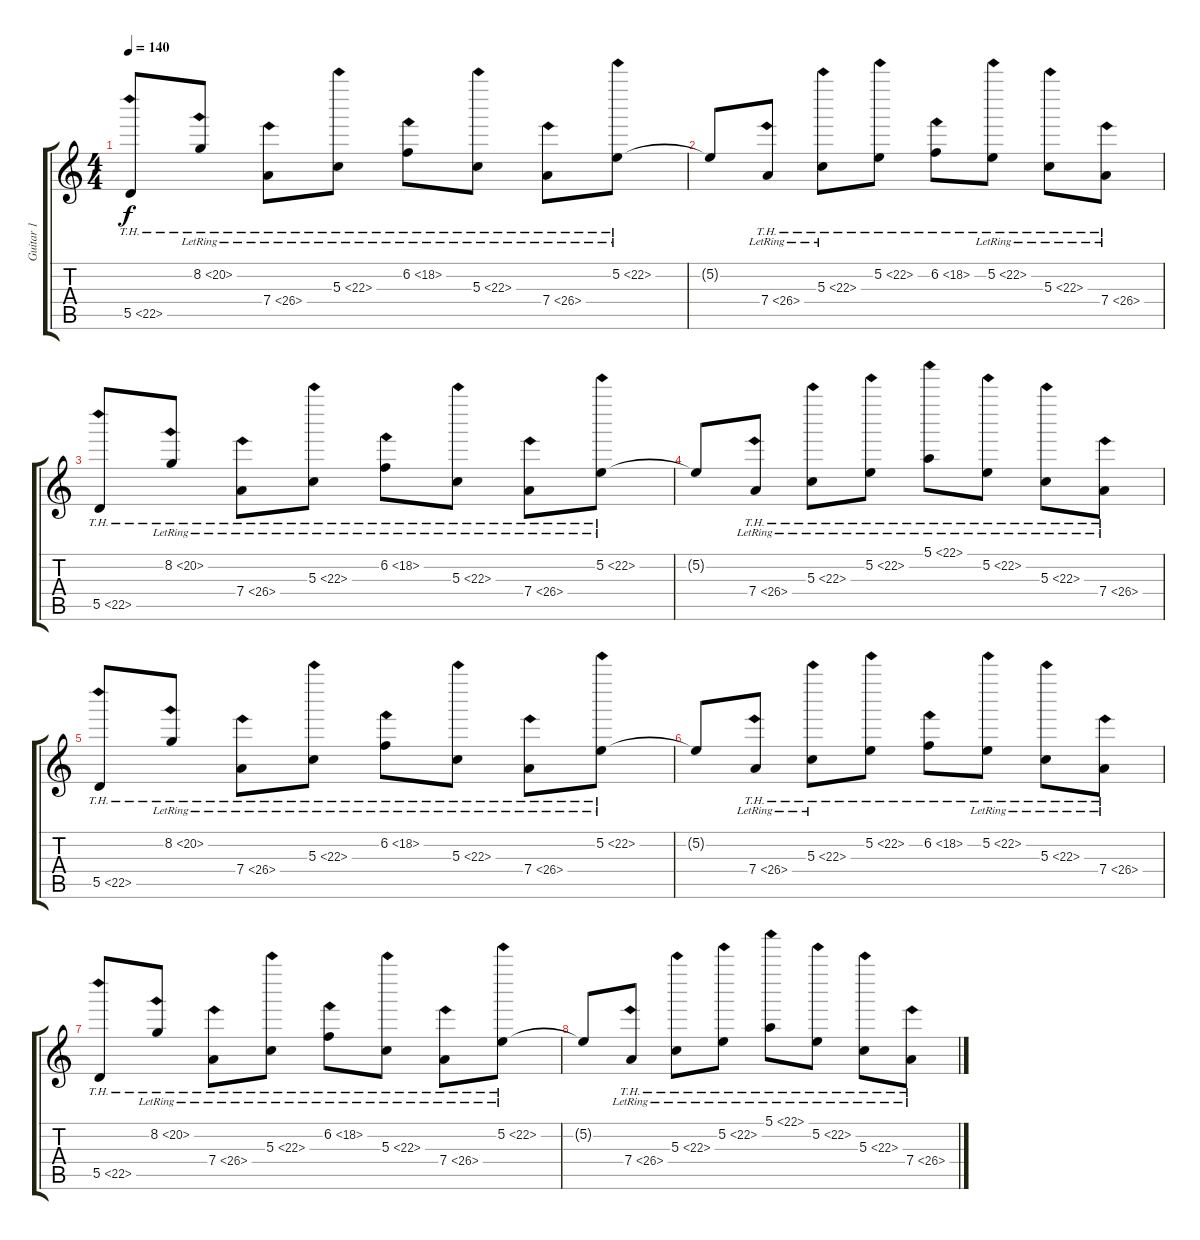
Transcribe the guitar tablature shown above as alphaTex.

\track ("Guitar 1" "Guitar 1") {instrument electricguitarclean}
\staff {score tabs}
\tuning (E4 B3 G3 D3 A2 D2) {hide}
\ts (4 4)
\tempo 140
\clef g2
\ks c
5.5{th 17}.8{dy f instrument glockenspiel} 8.2{th 12 lr}.8 7.4{th 19 lr}.8 5.3{th 17 lr}.8 6.2{th 12 lr}.8 5.3{th 17 lr}.8 7.4{th 19 lr}.8 5.2{th 17 lr}.8 |
5.2{t}.8 7.4{th 19 lr}.8 5.3{th 17 lr}.8 5.2{th 17}.8 6.2{th 12}.8 5.2{th 17 lr}.8 5.3{th 17 lr}.8 7.4{th 19 lr}.8 |
5.5{th 17}.8 8.2{th 12 lr}.8 7.4{th 19 lr}.8 5.3{th 17 lr}.8 6.2{th 12 lr}.8 5.3{th 17 lr}.8 7.4{th 19 lr}.8 5.2{th 17 lr}.8 |
5.2{t}.8 7.4{th 19 lr}.8 5.3{th 17 lr}.8 5.2{th 17 lr}.8 5.1{th 17 lr}.8 5.2{th 17 lr}.8 5.3{th 17 lr}.8 7.4{th 19 lr}.8 |
5.5{th 17}.8 8.2{th 12 lr}.8 7.4{th 19 lr}.8 5.3{th 17 lr}.8 6.2{th 12 lr}.8 5.3{th 17 lr}.8 7.4{th 19 lr}.8 5.2{th 17 lr}.8 |
5.2{t}.8 7.4{th 19 lr}.8 5.3{th 17 lr}.8 5.2{th 17}.8 6.2{th 12}.8 5.2{th 17 lr}.8 5.3{th 17 lr}.8 7.4{th 19 lr}.8 |
5.5{th 17}.8 8.2{th 12 lr}.8 7.4{th 19 lr}.8 5.3{th 17 lr}.8 6.2{th 12 lr}.8 5.3{th 17 lr}.8 7.4{th 19 lr}.8 5.2{th 17 lr}.8 |
5.2{t}.8 7.4{th 19 lr}.8 5.3{th 17 lr}.8 5.2{th 17 lr}.8 5.1{th 17 lr}.8 5.2{th 17 lr}.8 5.3{th 17 lr}.8 7.4{th 19 lr}.8
